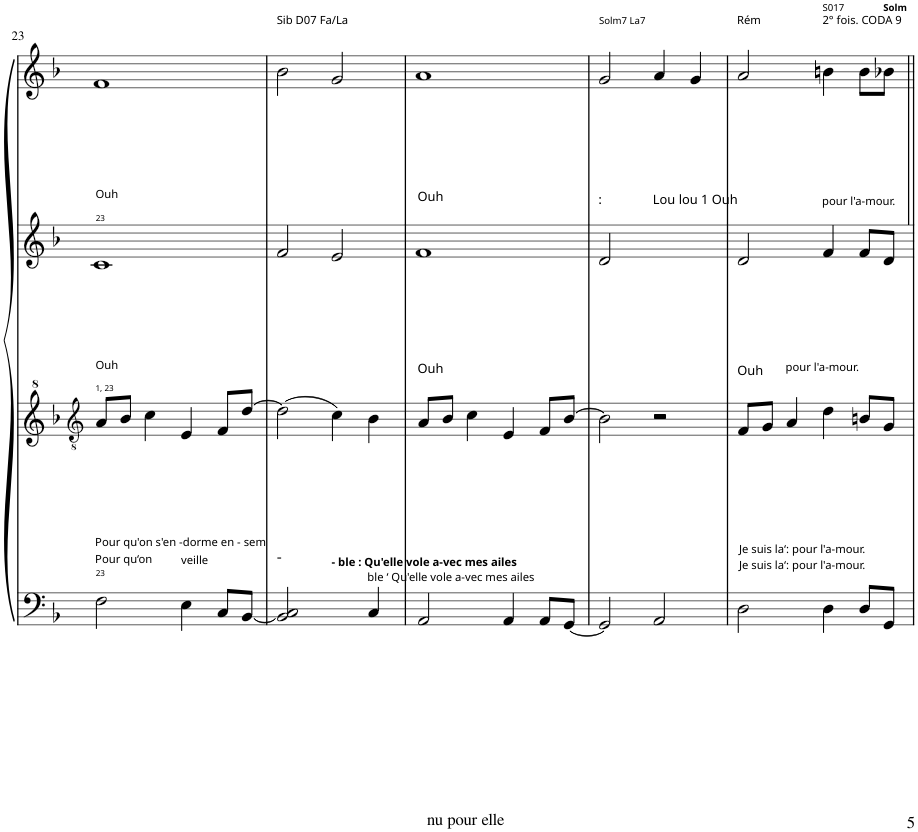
**kern	**kern	**kern	**kern
*part1	*part1	*part1	*part1
*staff4	*staff3	*staff2	*staff1
!!LO:PB:g=z
*clefF4	*clefGv2	*clefG2	*clefG2
*k[b-]	*k[b-]	*k[b-]	*k[b-]
*M2/2	*M2/2	*M2/2	*M2/2
=23	=23	=23	=23
!	!	!	!LO:TX:b:t=Ouh
!	!	!	!LO:TX:b:t=23
!	!	!LO:TX:b:t=Ouh	!
!	!	!LO:TX:b:t=1, 23	!
!	!LO:TX:b:t=Pour qu'on s'en -dorme en - sem	!	!
!	!LO:TX:b:t=Pour qu‘on	!	!
!	!LO:TX:b:t=23	!	!
2F\	8A/L	1c	1f
.	8B-/J	.	.
.	4c\	.	.
!	!LO:TX:b:t=veille	!	!
4E\	4E/	.	.
8C/L	8F/L	.	.
[8BB-/J	[8d/J	.	.
=24	=24	=24	=24
!	!	!	!LO:TX:a:t=Sib D07 Fa/La
!	!LO:TX:b:t=-	!	!
2BB-/] 2C/	2d\]	2f/	2b-\
!	!LO:TX:b:B:t=- ble &colon; Qu'elle vole a-vec mes ailes	!	!
4ryy	4c\	2e/	2g/
!	!LO:TX:b:t=ble ‘ Qu'elle vole a-vec mes ailes	!	!
4C/	4B-\	.	.
=25	=25	=25	=25
!	!	!	!LO:TX:b:t=Ouh
!	!	!LO:TX:b:t=Ouh	!
2AA/	8A/L	1f	1a
.	8B-/J	.	.
.	4c\	.	.
4AA/	4E/	.	.
8AA/L	8F/L	.	.
[8GG/J	[8B-/J	.	.
=26	=26	=26	=26
!	!	!	!LO:TX:a:t=Solm7 La7
!	!	!	!LO:TX:b:t=&colon;
2GG/]	2B-\]	2d/	2g/
!	!	!	!LO:TX:b:t=Lou lou 1 Ouh
2AA/	2r	2ryy	4a/
.	.	.	4g/
=27	=27	=27	=27
!	!	!	!LO:TX:a:t=Rém
!	!	!LO:TX:b:t=Ouh	!
!	!LO:TX:b:t=Je suis la‘&colon; pour l'a-mour.	!	!
!	!LO:TX:b:t=Je suis la‘&colon; pour l'a-mour.	!	!
2D\	8F/L	2d/	2a/
.	8G/J	.	.
!	!LO:TX:a:t=pour l'a-mour.	!	!
.	4A/	.	.
!	!	!	!LO:TX:a:t=2° fois. CODA 9
!	!	!	!LO:TX:a:t=S017
!	!	!	!LO:TX:b:t=pour l'a-mour.
4D\	4d\	4f/	4bn\
8D/L	8Bn/L	8f/L	8b\L
!	!	!	!LO:TX:a:B:t=Solm
8GG/J	8G/J	8d/J	8b-X\J
=||	=||	=||	=||
*-	*-	*-	*-
